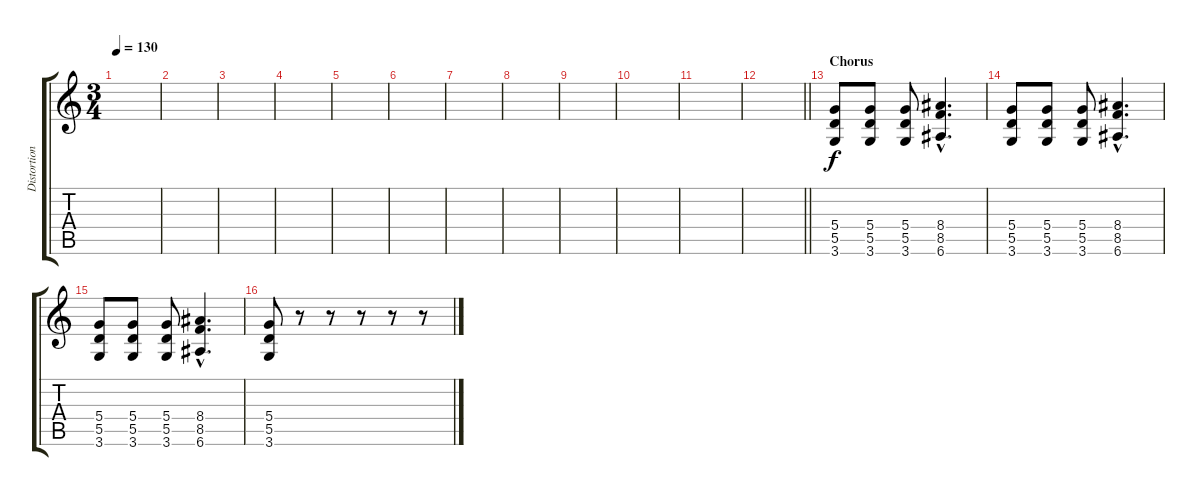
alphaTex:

\track ("Distortion" "Distortion") {instrument distortionguitar}
\staff {score tabs}
\tuning (E4 B3 G3 D3 A2 E2) {hide}
\ts (3 4)
\tempo 130
\clef g2
\ks c
|
|
|
|
|
|
|
|
|
|
|
\barLineRight lightlight
|
\section ("" "Chorus")
(5.4 5.5 3.6).8{instrument distortionguitar} (5.4 5.5 3.6).8 (5.4 5.5 3.6).8 (8.4{hac} 8.5{hac} 6.6{hac}).4{d} |
(5.4 5.5 3.6).8 (5.4 5.5 3.6).8 (5.4 5.5 3.6).8 (8.4{hac} 8.5{hac} 6.6{hac}).4{d} |
(5.4 5.5 3.6).8 (5.4 5.5 3.6).8 (5.4 5.5 3.6).8 (8.4{hac} 8.5{hac} 6.6{hac}).4{d} |
(5.4 5.5 3.6).8 r.8 r.8 r.8 r.8 r.8
